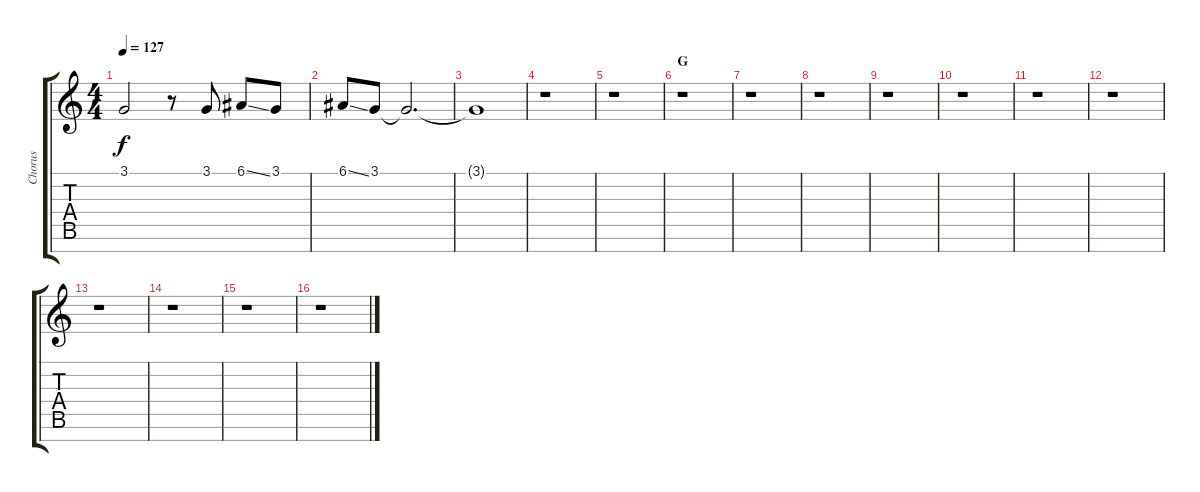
\track ("Chorus" "Chorus") {instrument choiraahs}
\staff {score tabs}
\tuning (E4 B3 G3 D3 A2 E2 B1) {hide}
\ts (4 4)
\tempo 127
\clef g2
\ks c
3.1{t}.2{dy f} r.8 3.1.8 6.1{ss}.8 3.1.8 |
6.1{ss}.8 3.1.8 3.1{t}.2{d} |
3.1{t}.1 |
r.1 |
r.1 |
\section ("" "G")
r.1 |
r.1 |
r.1 |
r.1 |
r.1 |
r.1 |
r.1 |
r.1 |
r.1 |
r.1 |
r.1
